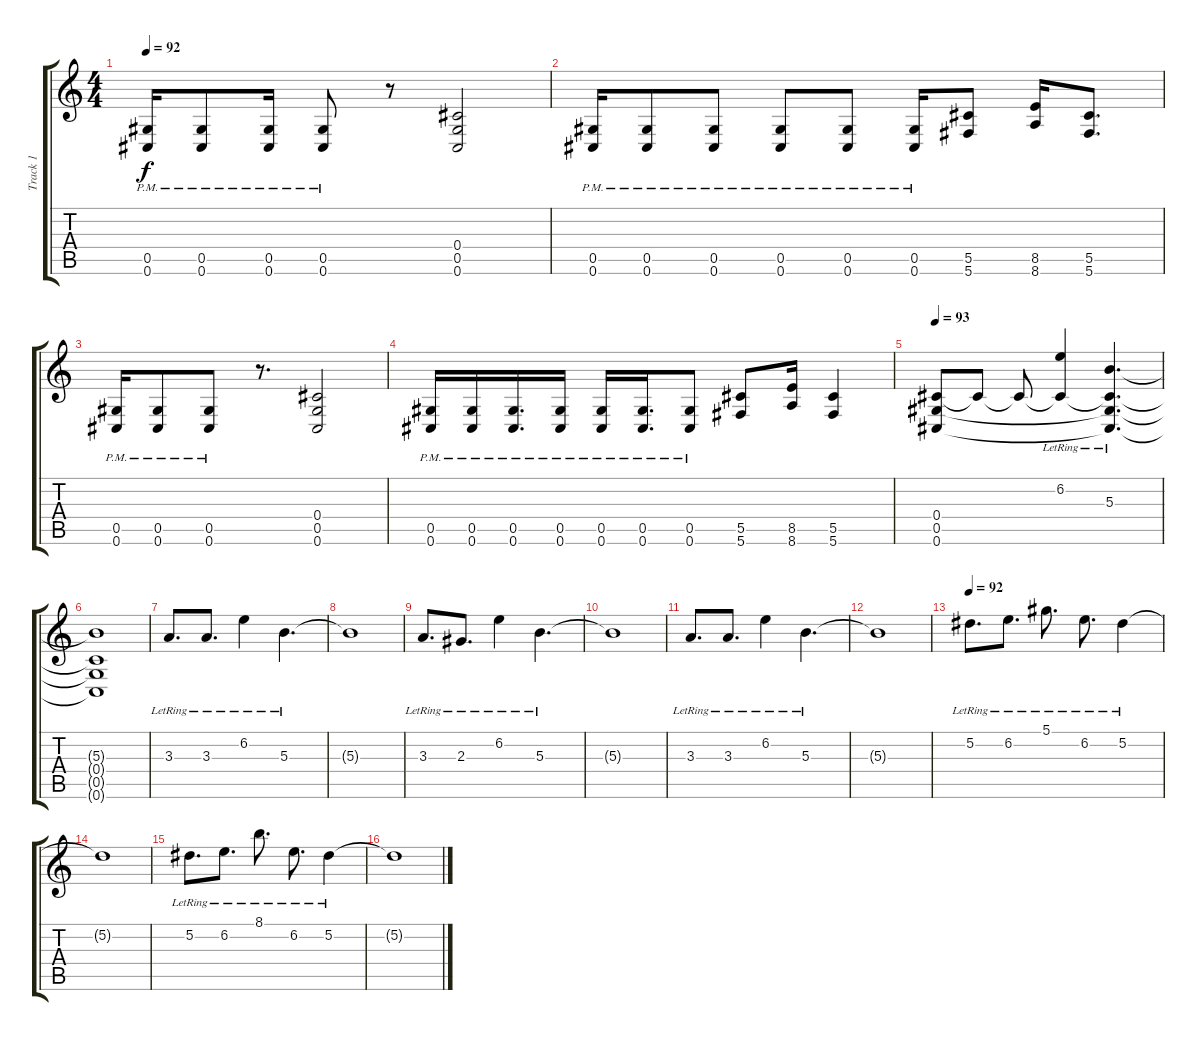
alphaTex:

\track ("Track 1" "Track 1") {instrument overdrivenguitar}
\staff {score tabs}
\tuning (Eb4 Bb3 Gb3 Db3 Ab2 Db2) {hide}
\ts (4 4)
\tempo 92
\clef g2
\ks c
(0.5{pm} 0.6{pm}).16{dy f} (0.5{pm} 0.6{pm}).8 (0.5{pm} 0.6{pm}).16 (0.5{pm} 0.6{pm}).8 r.8 (0.4 0.5 0.6).2 |
(0.5{pm} 0.6{pm}).16 (0.5{pm} 0.6{pm}).8 (0.5{pm} 0.6{pm}).8 (0.5{pm} 0.6{pm}).8 (0.5{pm} 0.6{pm}).8 (0.5{pm} 0.6).16 (5.5 5.6).8 (8.5 8.6).16 (5.5 5.6).8{d} |
(0.5{pm} 0.6{pm}).16 (0.5{pm} 0.6{pm}).8 (0.5{pm} 0.6{pm}).8 r.8{d} (0.4 0.5 0.6).2 |
(0.5{pm} 0.6{pm}).16 (0.5{pm} 0.6{pm}).16 (0.5{pm} 0.6{pm}).16{d} (0.5{pm} 0.6{pm}).16 (0.5{pm} 0.6{pm}).16 (0.5{pm} 0.6{pm}).16{d} (0.5{pm} 0.6{pm}).8 (5.5 5.6).8 (8.5 8.6).16 (5.5 5.6).4 |
\tempo 93
(0.4 0.5 0.6).8{instrument overdrivenguitar} 0.4{t}.8 0.4{t}.8 (6.2{lr} 0.4{t}).4 (5.3{lr} 0.4{t} 0.5{t} 0.6{t}).4{d} |
(5.3{t} 0.4{t} 0.5{t} 0.6{t}).1 |
3.3{lr}.8{d} 3.3{lr}.8{d} 6.2{lr}.4 5.3{lr}.4{d} |
5.3{t}.1 |
3.3{lr}.8{d} 2.3{lr}.8{d} 6.2{lr}.4 5.3{lr}.4{d} |
5.3{t}.1 |
3.3{lr}.8{d} 3.3{lr}.8{d} 6.2{lr}.4 5.3{lr}.4{d} |
5.3{t}.1 |
\tempo 92
5.2{lr}.8{d instrument distortionguitar} 6.2{lr}.8{d} 5.1{lr}.8{d} 6.2{lr}.8{d} 5.2{lr}.4 |
5.2{t}.1 |
5.2{lr}.8{d} 6.2{lr}.8{d} 8.1{lr}.8{d} 6.2{lr}.8{d} 5.2{lr}.4 |
5.2{t}.1
